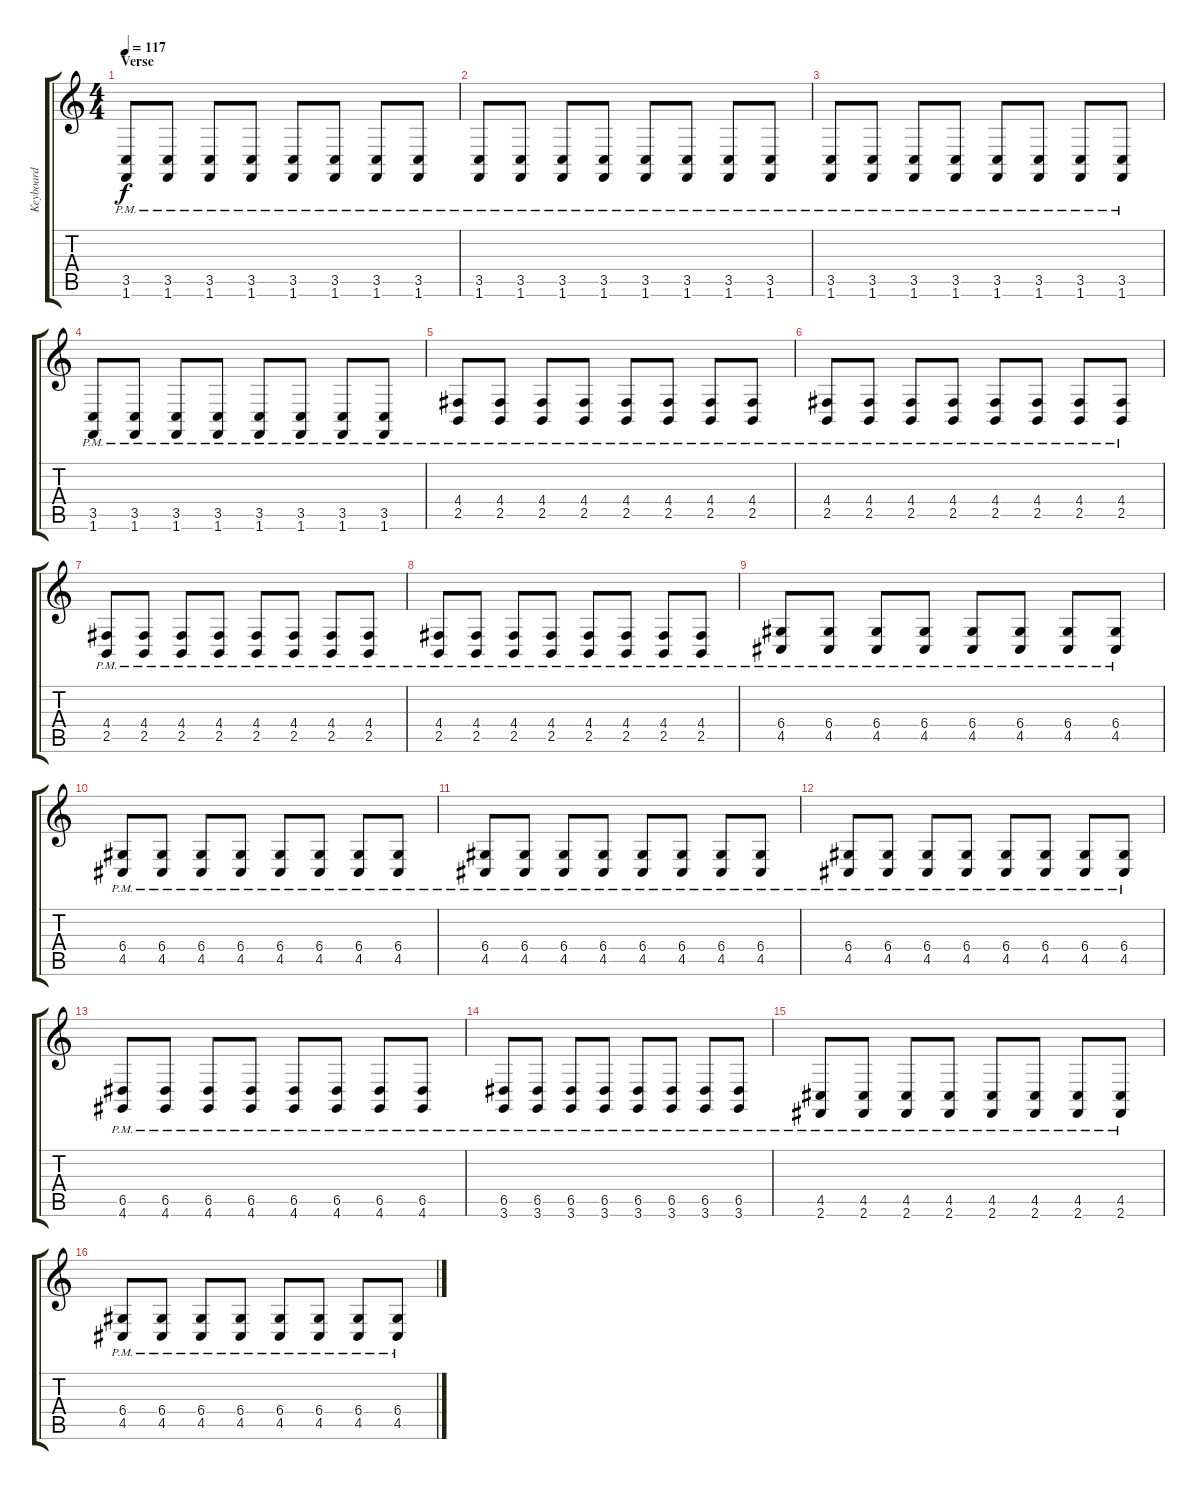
\track ("Keyboard" "Keyboard") {instrument lead2sawtooth}
\staff {score tabs}
\tuning (E4 B3 G3 D3 A2 E2) {hide}
\ts (4 4)
\section ("" "Verse")
\tempo 117
\clef g2
\ks c
(3.5{pm} 1.6{pm}).8{dy f} (3.5{pm} 1.6{pm}).8 (3.5{pm} 1.6{pm}).8 (3.5{pm} 1.6{pm}).8 (3.5{pm} 1.6{pm}).8 (3.5{pm} 1.6{pm}).8 (3.5{pm} 1.6{pm}).8 (3.5{pm} 1.6{pm}).8 |
(3.5{pm} 1.6{pm}).8 (3.5{pm} 1.6{pm}).8 (3.5{pm} 1.6{pm}).8 (3.5{pm} 1.6{pm}).8 (3.5{pm} 1.6{pm}).8 (3.5{pm} 1.6{pm}).8 (3.5{pm} 1.6{pm}).8 (3.5{pm} 1.6{pm}).8 |
(3.5{pm} 1.6{pm}).8 (3.5{pm} 1.6{pm}).8 (3.5{pm} 1.6{pm}).8 (3.5{pm} 1.6{pm}).8 (3.5{pm} 1.6{pm}).8 (3.5{pm} 1.6{pm}).8 (3.5{pm} 1.6{pm}).8 (3.5{pm} 1.6{pm}).8 |
(3.5{pm} 1.6{pm}).8 (3.5{pm} 1.6{pm}).8 (3.5{pm} 1.6{pm}).8 (3.5{pm} 1.6{pm}).8 (3.5{pm} 1.6{pm}).8 (3.5{pm} 1.6{pm}).8 (3.5{pm} 1.6{pm}).8 (3.5{pm} 1.6{pm}).8 |
(4.4{pm} 2.5{pm}).8 (4.4{pm} 2.5{pm}).8 (4.4{pm} 2.5{pm}).8 (4.4{pm} 2.5{pm}).8 (4.4{pm} 2.5{pm}).8 (4.4{pm} 2.5{pm}).8 (4.4{pm} 2.5{pm}).8 (4.4{pm} 2.5{pm}).8 |
(4.4{pm} 2.5{pm}).8 (4.4{pm} 2.5{pm}).8 (4.4{pm} 2.5{pm}).8 (4.4{pm} 2.5{pm}).8 (4.4{pm} 2.5{pm}).8 (4.4{pm} 2.5{pm}).8 (4.4{pm} 2.5{pm}).8 (4.4{pm} 2.5{pm}).8 |
(4.4{pm} 2.5{pm}).8 (4.4{pm} 2.5{pm}).8 (4.4{pm} 2.5{pm}).8 (4.4{pm} 2.5{pm}).8 (4.4{pm} 2.5{pm}).8 (4.4{pm} 2.5{pm}).8 (4.4{pm} 2.5{pm}).8 (4.4{pm} 2.5{pm}).8 |
(4.4{pm} 2.5{pm}).8 (4.4{pm} 2.5{pm}).8 (4.4{pm} 2.5{pm}).8 (4.4{pm} 2.5{pm}).8 (4.4{pm} 2.5{pm}).8 (4.4{pm} 2.5{pm}).8 (4.4{pm} 2.5{pm}).8 (4.4{pm} 2.5{pm}).8 |
(6.4{pm} 4.5{pm}).8 (6.4{pm} 4.5{pm}).8 (6.4{pm} 4.5{pm}).8 (6.4{pm} 4.5{pm}).8 (6.4{pm} 4.5{pm}).8 (6.4{pm} 4.5{pm}).8 (6.4{pm} 4.5{pm}).8 (6.4{pm} 4.5{pm}).8 |
(6.4{pm} 4.5{pm}).8 (6.4{pm} 4.5{pm}).8 (6.4{pm} 4.5{pm}).8 (6.4{pm} 4.5{pm}).8 (6.4{pm} 4.5{pm}).8 (6.4{pm} 4.5{pm}).8 (6.4{pm} 4.5{pm}).8 (6.4{pm} 4.5{pm}).8 |
(6.4{pm} 4.5{pm}).8 (6.4{pm} 4.5{pm}).8 (6.4{pm} 4.5{pm}).8 (6.4{pm} 4.5{pm}).8 (6.4{pm} 4.5{pm}).8 (6.4{pm} 4.5{pm}).8 (6.4{pm} 4.5{pm}).8 (6.4{pm} 4.5{pm}).8 |
(6.4{pm} 4.5{pm}).8 (6.4{pm} 4.5{pm}).8 (6.4{pm} 4.5{pm}).8 (6.4{pm} 4.5{pm}).8 (6.4{pm} 4.5{pm}).8 (6.4{pm} 4.5{pm}).8 (6.4{pm} 4.5{pm}).8 (6.4{pm} 4.5{pm}).8 |
(6.5{pm} 4.6{pm}).8 (6.5{pm} 4.6{pm}).8 (6.5{pm} 4.6{pm}).8 (6.5{pm} 4.6{pm}).8 (6.5{pm} 4.6{pm}).8 (6.5{pm} 4.6{pm}).8 (6.5{pm} 4.6{pm}).8 (6.5{pm} 4.6{pm}).8 |
(6.5{pm} 3.6{pm}).8 (6.5{pm} 3.6{pm}).8 (6.5{pm} 3.6{pm}).8 (6.5{pm} 3.6{pm}).8 (6.5{pm} 3.6{pm}).8 (6.5{pm} 3.6{pm}).8 (6.5{pm} 3.6{pm}).8 (6.5{pm} 3.6{pm}).8 |
(4.5{pm} 2.6{pm}).8 (4.5{pm} 2.6{pm}).8 (4.5{pm} 2.6{pm}).8 (4.5{pm} 2.6{pm}).8 (4.5{pm} 2.6{pm}).8 (4.5{pm} 2.6{pm}).8 (4.5{pm} 2.6{pm}).8 (4.5{pm} 2.6{pm}).8 |
(6.4{pm} 4.5{pm}).8 (6.4{pm} 4.5{pm}).8 (6.4{pm} 4.5{pm}).8 (6.4{pm} 4.5{pm}).8 (6.4{pm} 4.5{pm}).8 (6.4{pm} 4.5{pm}).8 (6.4{pm} 4.5{pm}).8 (6.4{pm} 4.5{pm}).8
